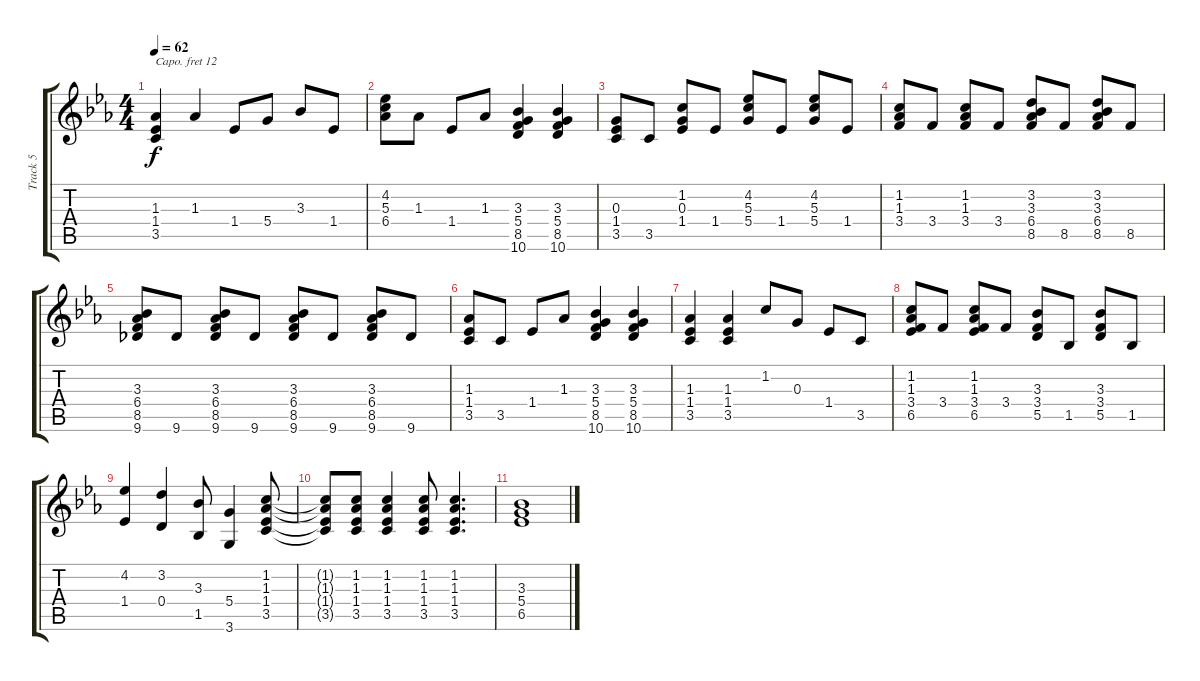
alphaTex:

\track ("Track 5" "Track 5") {instrument acousticgrandpiano}
\staff {score tabs}
\capo 12
\tuning (E4 B3 G3 D3 A2 E2) {hide}
\ts (4 4)
\tempo 62
\clef g2
\ks eb
(1.3 1.4 3.5).4{dy f} 1.3.4 1.4.8 5.4.8 3.3.8 1.4.8 |
(4.2 5.3 6.4).8 1.3.8 1.4.8 1.3.8 (3.3 5.4 8.5 10.6).4 (3.3 5.4 8.5 10.6).4 |
(0.3 1.4 3.5).8 3.5.8 (1.2 0.3 1.4).8 1.4.8 (4.2 5.3 5.4).8 1.4.8 (4.2 5.3 5.4).8 1.4.8 |
(1.2 1.3 3.4).8 3.4.8 (1.2 1.3 3.4).8 3.4.8 (3.2 3.3 6.4 8.5).8 8.5.8 (3.2 3.3 6.4 8.5).8 8.5.8 |
(3.3 6.4 8.5 9.6).8 9.6.8 (3.3 6.4 8.5 9.6).8 9.6.8 (3.3 6.4 8.5 9.6).8 9.6.8 (3.3 6.4 8.5 9.6).8 9.6.8 |
(1.3 1.4 3.5).8 3.5.8 1.4.8 1.3.8 (3.3 5.4 8.5 10.6).4 (3.3 5.4 8.5 10.6).4 |
(1.3 1.4 3.5).4 (1.3 1.4 3.5).4 1.2.8 0.3.8 1.4.8 3.5.8 |
(1.2 1.3 3.4 6.5).8 3.4.8 (1.2 1.3 3.4 6.5).8 3.4.8 (3.3 3.4 5.5).8 1.5.8 (3.3 3.4 5.5).8 1.5.8 |
(4.2 1.4).4 (3.2 0.4).4 (3.3 1.5).8 (5.4 3.6).4 (1.2 1.3 1.4 3.5).8 |
(1.2{t} 1.3{t} 1.4{t} 3.5{t}).8 (1.2 1.3 1.4 3.5).8 (1.2 1.3 1.4 3.5).4 (1.2 1.3 1.4 3.5).8 (1.2 1.3 1.4 3.5).4{d} |
(3.3 5.4 6.5).1
